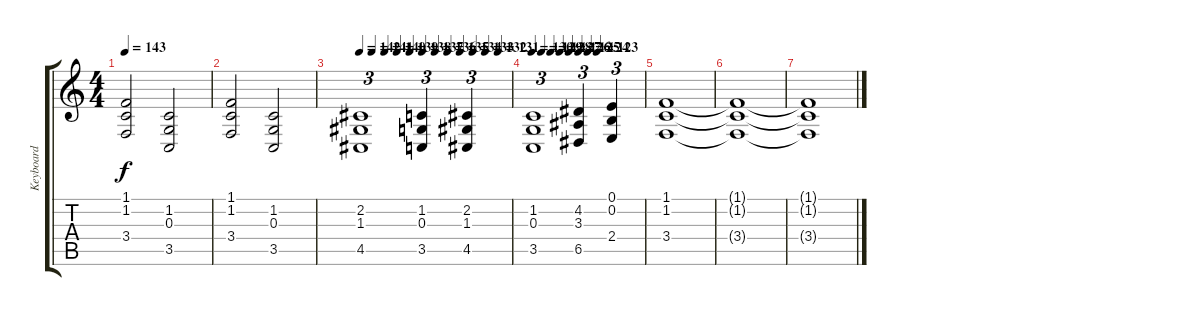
\track ("Keyboard" "Keyboard") {instrument pad4choir}
\staff {score tabs}
\tuning (E4 B3 G3 D3 A2 E2) {hide}
\ts (4 4)
\tempo 143
\clef g2
\ks c
(1.1 1.2 3.4).2{dy f} (1.2 0.3 3.5).2 |
(1.1 1.2 3.4).2 (1.2 0.3 3.5).2 |
\tempo 142
\tempo (141 0.08333333333333333)
\tempo (140 0.16666666666666666)
\tempo (139 0.25)
\tempo (138 0.3333333333333333)
\tempo (137 0.4166666666666667)
\tempo (136 0.5)
\tempo (135 0.5833333333333334)
\tempo (134 0.6666666666666666)
\tempo (133 0.75)
\tempo (132 0.8333333333333334)
\tempo (131 0.9166666666666666)
(2.2 1.3 4.5).1{tu (3 2)} (1.2 0.3 3.5).4{tu (3 2)} (2.2 1.3 4.5).4{tu (3 2)} |
\tempo 130
\tempo (129 0.08333333333333333)
\tempo (128 0.16666666666666666)
\tempo (127 0.25)
\tempo (126 0.3333333333333333)
\tempo (125 0.4166666666666667)
\tempo (124 0.5)
\tempo (123 0.5833333333333334)
(1.2 0.3 3.5).1{tu (3 2)} (4.2 3.3 6.5).4{tu (3 2)} (0.1 0.2 2.4).4{tu (3 2)} |
(1.1 1.2 3.4).1 |
(1.1{t} 1.2{t} 3.4{t}).1 |
(1.1{t} 1.2{t} 3.4{t}).1
